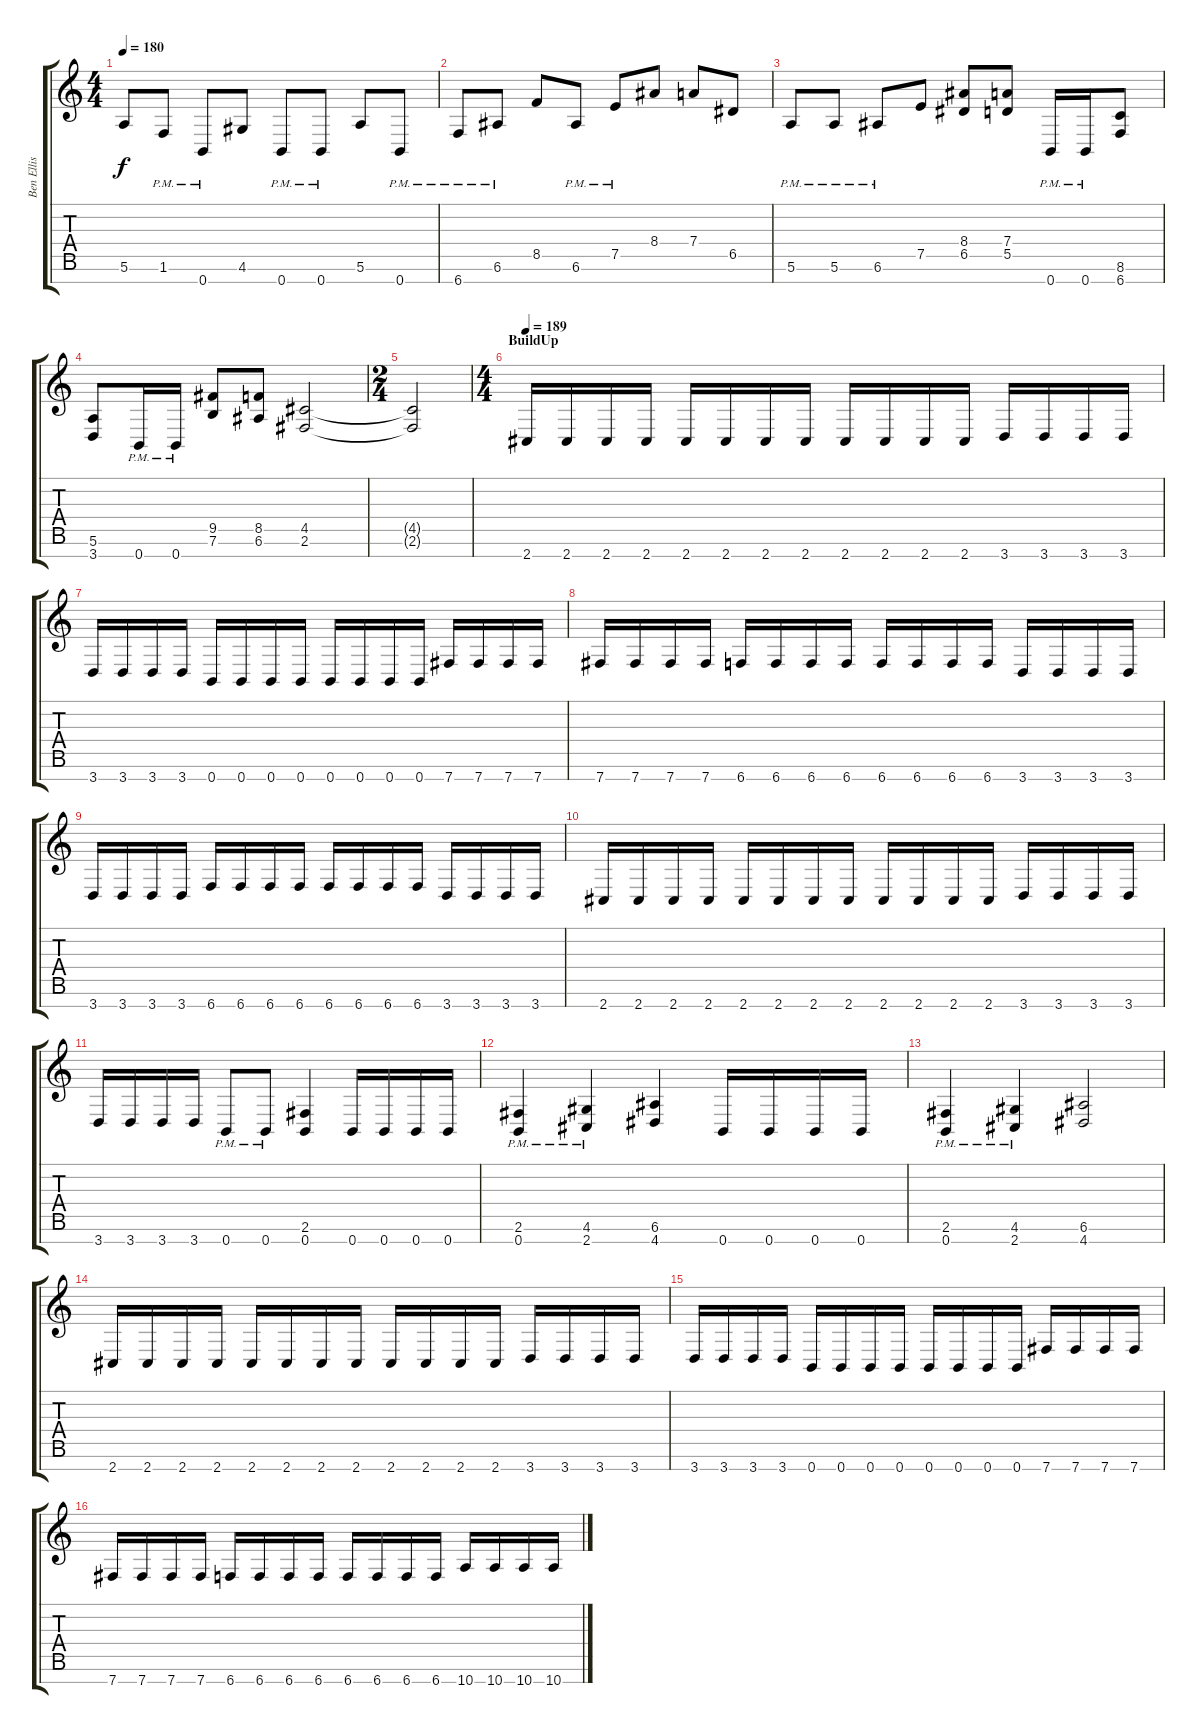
\track ("Ben Ellis" "Ben Ellis") {instrument distortionguitar}
\staff {score tabs}
\tuning (E4 B3 G3 D3 A2 E2 B1) {hide}
\ts (4 4)
\tempo 180
\clef g2
\ks c
5.6.8{dy f} 1.6{pm}.8 0.7{pm}.8 4.6.8 0.7{pm}.8 0.7{pm}.8 5.6.8 0.7{pm}.8 |
6.7{pm}.8 6.6{pm}.8 8.5.8 6.6{pm}.8 7.5{pm}.8 8.4.8 7.4.8 6.5.8 |
5.6{pm}.8 5.6{pm}.8 6.6{pm}.8 7.5.8 (8.4 6.5).8 (7.4 5.5).8 0.7{pm}.16 0.7{pm}.16 (8.6 6.7).8 |
(5.6 3.7).8 0.7{pm}.16 0.7{pm}.16 (9.5 7.6).8 (8.5 6.6).8 (4.5 2.6).2 |
\ts (2 4)
(4.5{t} 2.6{t}).2 |
\ts (4 4)
\section ("" "BuildUp")
\tempo 189
2.7.16 2.7.16 2.7.16 2.7.16 2.7.16 2.7.16 2.7.16 2.7.16 2.7.16 2.7.16 2.7.16 2.7.16 3.7.16 3.7.16 3.7.16 3.7.16 |
3.7.16 3.7.16 3.7.16 3.7.16 0.7.16 0.7.16 0.7.16 0.7.16 0.7.16 0.7.16 0.7.16 0.7.16 7.7.16 7.7.16 7.7.16 7.7.16 |
7.7.16 7.7.16 7.7.16 7.7.16 6.7.16 6.7.16 6.7.16 6.7.16 6.7.16 6.7.16 6.7.16 6.7.16 3.7.16 3.7.16 3.7.16 3.7.16 |
3.7.16 3.7.16 3.7.16 3.7.16 6.7.16 6.7.16 6.7.16 6.7.16 6.7.16 6.7.16 6.7.16 6.7.16 3.7.16 3.7.16 3.7.16 3.7.16 |
2.7.16 2.7.16 2.7.16 2.7.16 2.7.16 2.7.16 2.7.16 2.7.16 2.7.16 2.7.16 2.7.16 2.7.16 3.7.16 3.7.16 3.7.16 3.7.16 |
3.7.16 3.7.16 3.7.16 3.7.16 0.7{pm}.8 0.7{pm}.8 (2.6 0.7).4 0.7.16 0.7.16 0.7.16 0.7.16 |
(2.6{pm} 0.7{pm}).4 (4.6{pm} 2.7{pm}).4 (6.6 4.7).4 0.7.16 0.7.16 0.7.16 0.7.16 |
(2.6{pm} 0.7{pm}).4 (4.6{pm} 2.7{pm}).4 (6.6 4.7).2 |
2.7.16 2.7.16 2.7.16 2.7.16 2.7.16 2.7.16 2.7.16 2.7.16 2.7.16 2.7.16 2.7.16 2.7.16 3.7.16 3.7.16 3.7.16 3.7.16 |
3.7.16 3.7.16 3.7.16 3.7.16 0.7.16 0.7.16 0.7.16 0.7.16 0.7.16 0.7.16 0.7.16 0.7.16 7.7.16 7.7.16 7.7.16 7.7.16 |
7.7.16 7.7.16 7.7.16 7.7.16 6.7.16 6.7.16 6.7.16 6.7.16 6.7.16 6.7.16 6.7.16 6.7.16 10.7.16 10.7.16 10.7.16 10.7.16
